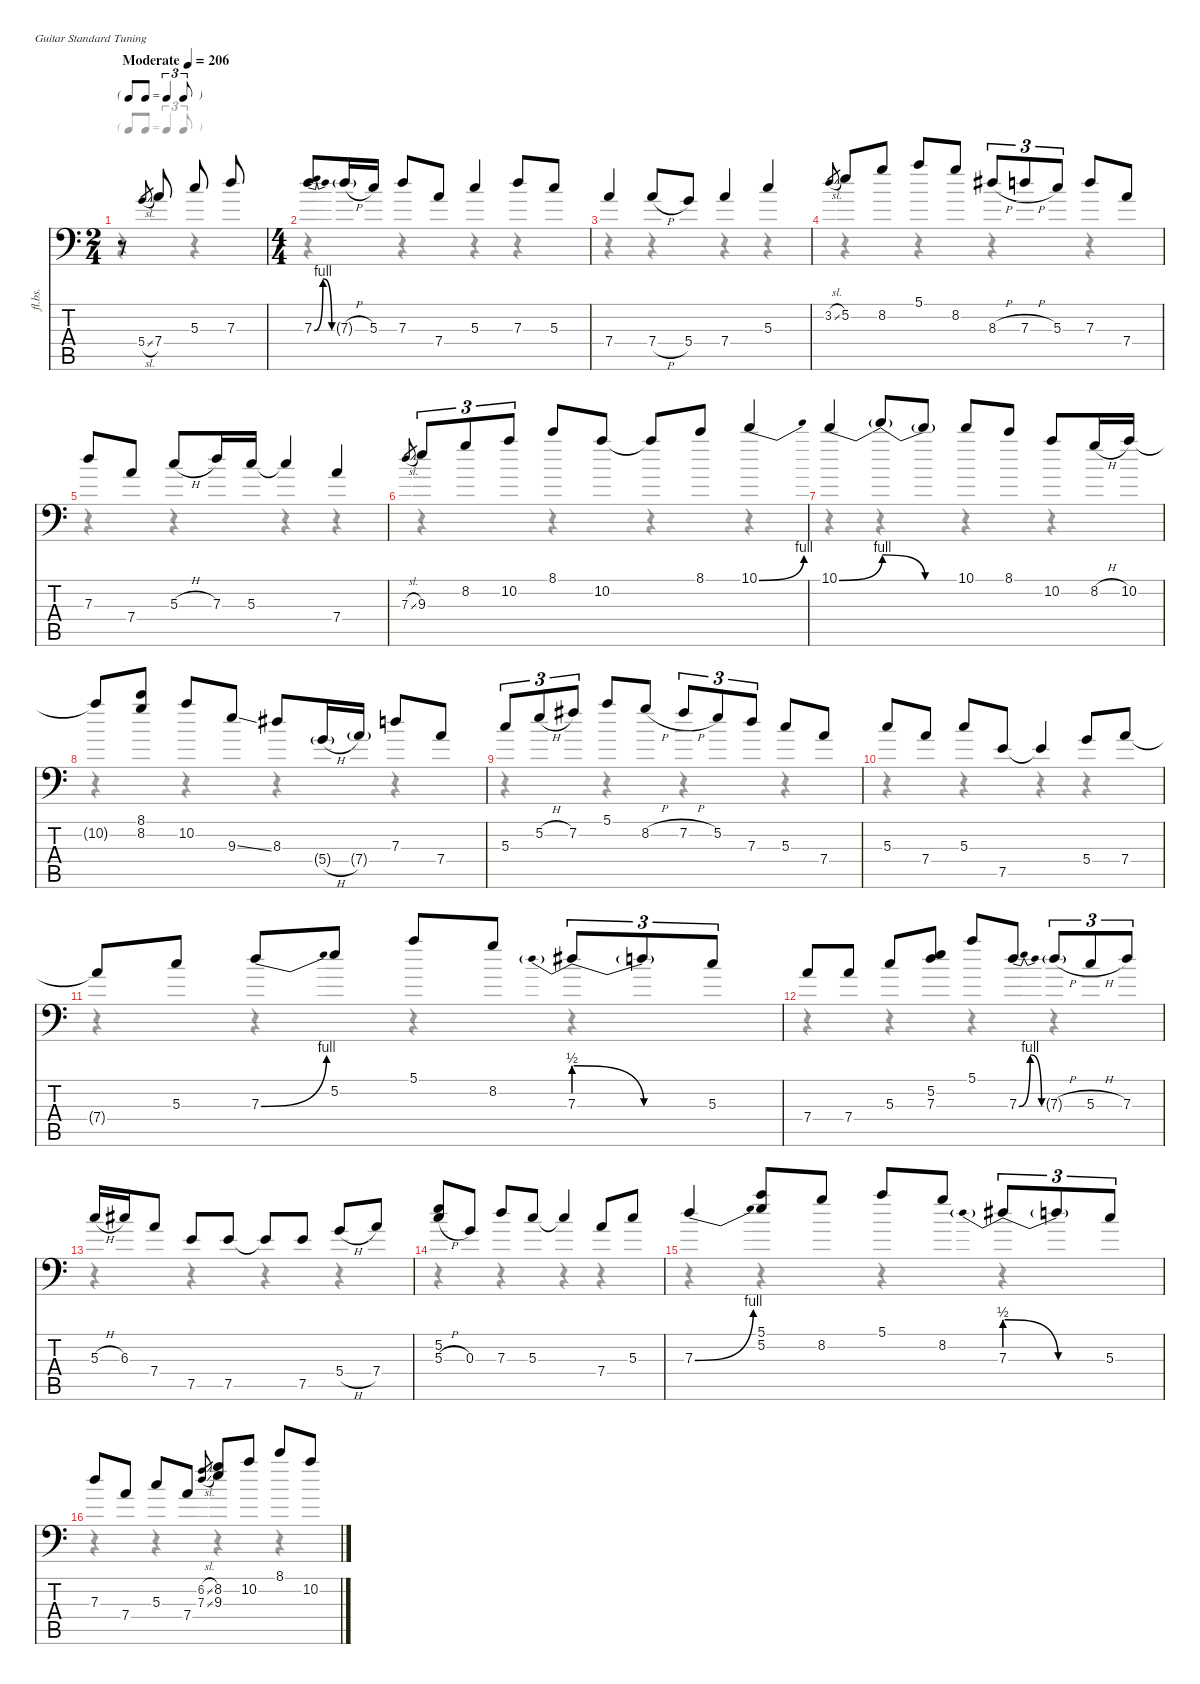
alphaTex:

\defaultSystemsLayout 4
\hideDynamics
\bracketExtendMode nobrackets
\otherSystemsTrackNameOrientation horizontal
\track ("Overdub" "fl.bs.") {instrument fretlessbass}
\staff {score tabs}
\tuning (E4 B3 G3 D3 A2 E2)
\voice
\ts (2 4)
\beaming (8 1 1 1 1)
\tf triplet8th
\tempo (206 "Moderate")
\clef f4
\ks c
r.8{dy mp instrument fretlessbass} 5.4{sl}.8{gr} 7.4.8{dy f} 5.3.8 7.3.8 |
\ts (4 4)
\beaming (8 2 2 2 2)
7.3{be (bendrelease 0 0 15 4 30 4 60 0)}.8 7.3{h g}.16 5.3.16 7.3.8 7.4.8 5.3.4 7.3.8 5.3.8 |
7.4.4 7.4{h}.8 5.4.8 7.4.4 5.3.4 |
3.2{sl}.8{gr dy mp} 5.2.8{dy f} 8.2.8 5.1.8 8.2.8 8.3{h acc #}.8{tu (3 2)} 7.3{h}.8{tu (3 2)} 5.3.8{tu (3 2)} 7.3.8 7.4.8 |
7.3.8 7.4.8 5.3{h}.8 7.3.16 5.3.16 5.3{t}.4 7.4.4 |
7.3{sl}.8{gr dy mp} 9.3.8{tu (3 2) dy f} 8.2.8{tu (3 2)} 10.2.8{tu (3 2)} 8.1.8 10.2.8 10.2{t}.8 8.1.8 10.1{be (bend 0 0 30 4)}.4 |
10.1{be (bend 0 0 60 4)}.4 10.1{be (release 0 4 60 0) t}.8 10.1{be (hold 0 0 60 0) t}.8 10.1.8 8.1.8 10.2.8 8.2{h}.16 10.2.16 |
10.2{t}.8 (8.1 8.2).8 10.2.8 9.3{ss}.8 8.3{acc #}.8 5.4{h g}.16{dy mf} 7.4{g}.16 7.3.8{dy f} 7.4.8 |
5.3.8{tu (3 2)} 5.2{h}.8{tu (3 2)} 7.2{acc #}.8{tu (3 2)} 5.1.8 8.2{h}.8 7.2{h acc #}.8{tu (3 2)} 5.2.8{tu (3 2)} 7.3.8{tu (3 2)} 5.3.8 7.4.8 |
5.3.8 7.4.8 5.3.8 7.5.8 7.5{t}.4 5.4.8 7.4.8 |
7.4{t}.8 5.3.8 7.3{be (bend 0 0 30 4)}.8 5.2.8 5.1.8 8.2.8 7.3{be (prebendrelease 0 2 60 0)}.8{tu (3 2)} 7.3{be (hold 0 0 60 0) t}.8{tu (3 2)} 5.3.8{tu (3 2)} |
7.4.8 7.4.8 5.3.8 (5.2 7.3).8 5.1.8 7.3{be (bendrelease 0 0 15 4 30 4 60 0)}.8 7.3{h g}.8{tu (3 2)} 5.3{h}.8{tu (3 2)} 7.3.8{tu (3 2)} |
5.3{h}.16 6.3{acc #}.16 7.4.8 7.5.8 7.5.8 7.5{t}.8 7.5.8 5.4{h}.8 7.4.8 |
(5.2 5.3{h}).8 0.3.8 7.3.8 5.3.8 5.3{t}.4 7.4.8 5.3.8 |
7.3{be (bend 0 0 30 4)}.4 (5.1 5.2).8 8.2.8 5.1.8 8.2.8 7.3{be (prebendrelease 0 2 60 0)}.8{tu (3 2)} 7.3{be (hold 0 0 60 0) t}.8{tu (3 2)} 5.3.8{tu (3 2)} |
7.3.8 7.4.8 5.3.8 7.4.8 (6.2{sl} 7.3{sl}).8{gr dy mp} (8.2 9.3).8{dy f} 10.2.8 8.1.8 10.2.8
\voice
\clef f4
\ottava regular
\simile none
\ks c
r.4{dy mf} r.4 |
r.4 r.4 r.4 r.4 |
r.4 r.4 r.4 r.4 |
r.4 r.4 r.4 r.4 |
r.4 r.4 r.4 r.4 |
r.4 r.4 r.4 r.4 |
r.4 r.4 r.4 r.4 |
r.4 r.4 r.4 r.4 |
r.4 r.4 r.4 r.4 |
r.4 r.4 r.4 r.4 |
r.4 r.4 r.4 r.4 |
r.4 r.4 r.4 r.4 |
r.4 r.4 r.4 r.4 |
r.4 r.4 r.4 r.4 |
r.4 r.4 r.4 r.4 |
r.4 r.4 r.4 r.4
